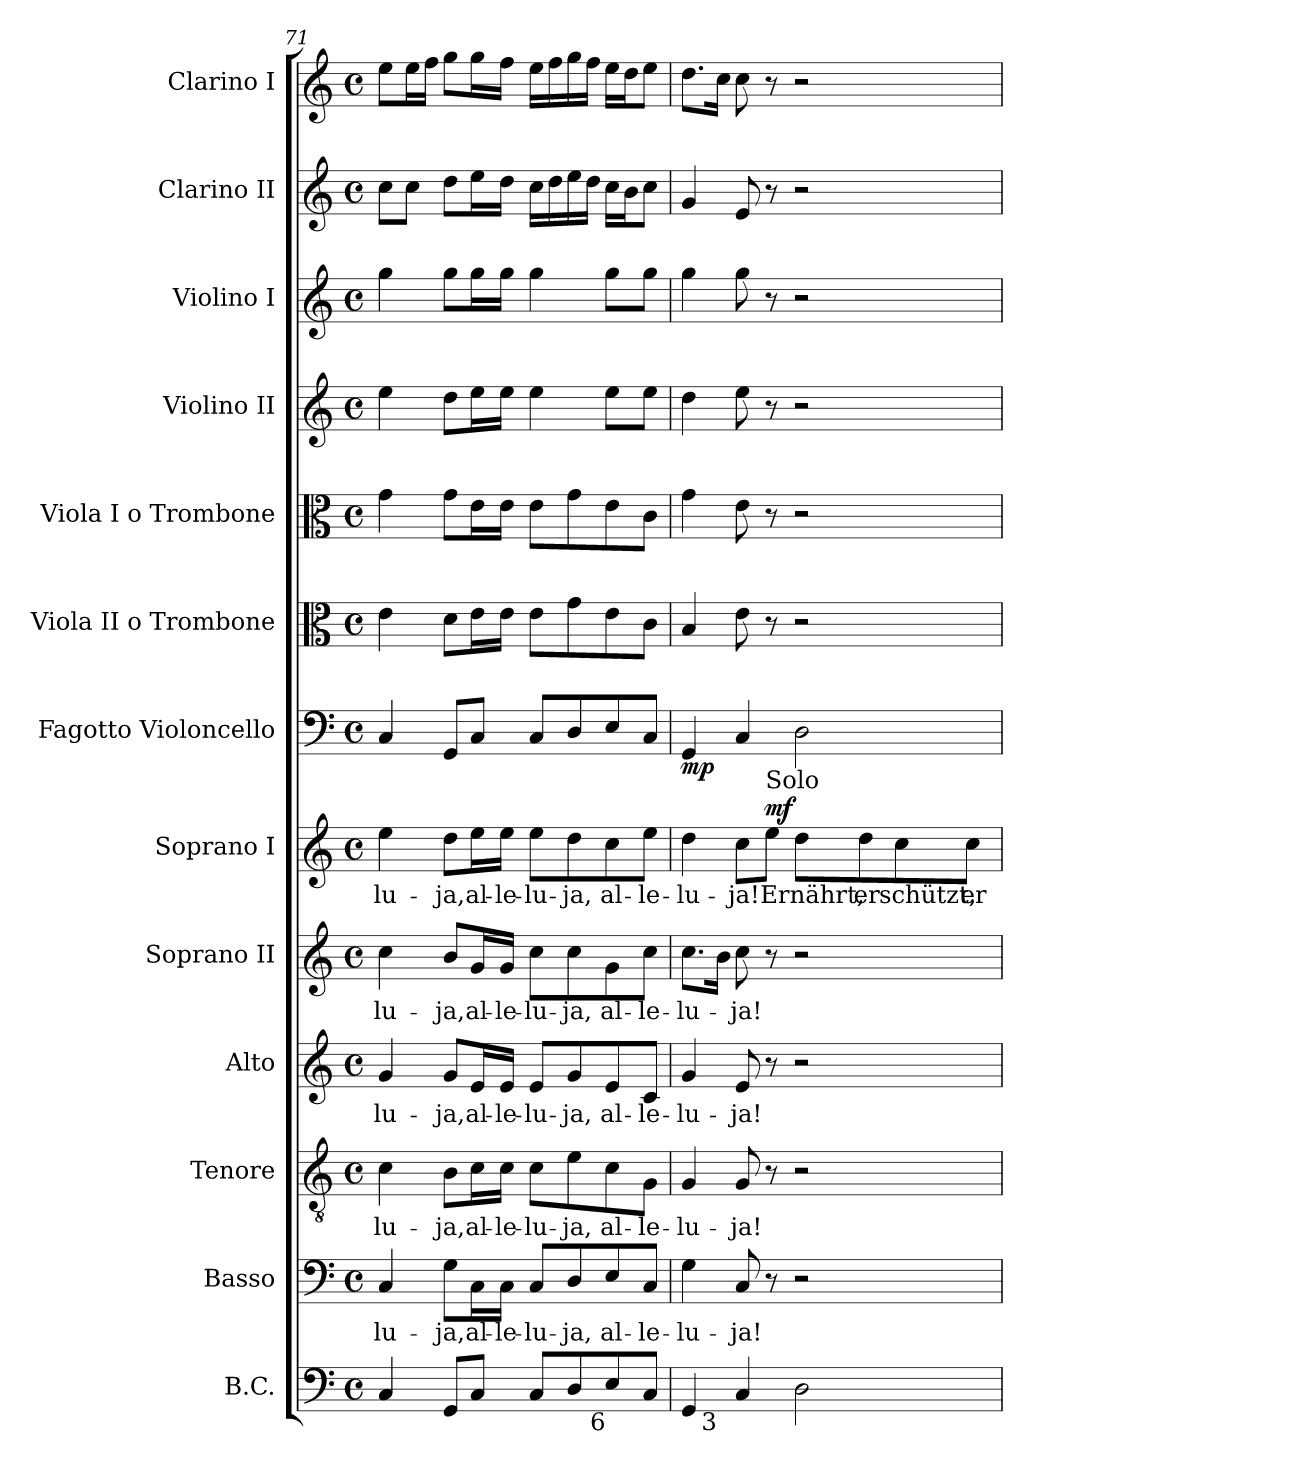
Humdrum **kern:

**kern	**kern	**text	**kern	**text	**kern	**text	**kern	**text	**kern	**text	**dynam	**kern	**dynam	**kern	**kern	**kern	**kern	**kern	**kern
*part13	*part12	*part12	*part11	*part11	*part10	*part10	*part9	*part9	*part8	*part8	*part8	*part7	*part7	*part6	*part5	*part4	*part3	*part2	*part1
*staff13	*staff12	*staff12	*staff11	*staff11	*staff10	*staff10	*staff9	*staff9	*staff8	*staff8	*staff8	*staff7	*staff7	*staff6	*staff5	*staff4	*staff3	*staff2	*staff1
*I"B.C.	*I"Basso	*	*I"Tenore	*	*I"Alto	*	*I"Soprano II	*	*I"Soprano I	*	*	*I"Fagotto Violoncello	*	*I"Viola II o Trombone	*I"Viola I o Trombone	*I"Violino II	*I"Violino I	*I"Clarino II	*I"Clarino I
*	*I'B.	*	*I'T.	*	*	*	*I'S.	*	*I'S.	*	*	*I'Fg.	*	*I'Vla.	*I'Vla.	*I'Vln. II	*I'Vln. I	*	*
*clefF4	*clefF4	*	*clefGv2	*	*clefG2	*	*clefG2	*	*clefG2	*	*	*clefF4	*	*clefC3	*clefC3	*clefG2	*clefG2	*clefG2	*clefG2
*	*	*	*ITrd7c12	*	*	*	*	*	*	*	*	*	*	*	*	*	*	*	*
*k[]	*k[]	*	*k[]	*	*k[]	*	*k[]	*	*k[]	*	*	*k[]	*	*k[]	*k[]	*k[]	*k[]	*k[]	*k[]
*C:	*C:	*	*C:	*	*C:	*	*C:	*	*C:	*	*	*C:	*	*C:	*C:	*C:	*C:	*C:	*C:
*M4/4	*M4/4	*	*M4/4	*	*M4/4	*	*M4/4	*	*M4/4	*	*	*M4/4	*	*M4/4	*M4/4	*M4/4	*M4/4	*M4/4	*M4/4
*met(c)	*met(c)	*	*met(c)	*	*met(c)	*	*met(c)	*	*met(c)	*	*	*met(c)	*	*met(c)	*met(c)	*met(c)	*met(c)	*met(c)	*met(c)
=71	=71	=71	=71	=71	=71	=71	=71	=71	=71	=71	=71	=71	=71	=71	=71	=71	=71	=71	=71
!	!	!LO:LY:b:color=#000000	!	!	!	!	!	!	!	!	!	!	!	!	!	!	!	!	!
!	!	!	!	!LO:LY:b:color=#000000	!	!	!	!	!	!	!	!	!	!	!	!	!	!	!
!	!	!	!	!	!	!LO:LY:b:color=#000000	!	!	!	!	!	!	!	!	!	!	!	!	!
!	!	!	!	!	!	!	!	!LO:LY:b:color=#000000	!	!	!	!	!	!	!	!	!	!	!
!	!	!	!	!	!	!	!	!	!	!LO:LY:b:color=#000000	!	!	!	!	!	!	!	!	!
4Ci/	4Ci/	-lu-	4Ci\	-lu-	4gi/	-lu-	4cci\	-lu-	4eei\	-lu-	.	4Ci/	.	4ei\	4gi\	4eei\	4ggi\	8cci\L	8eei\L
.	.	.	.	.	.	.	.	.	.	.	.	.	.	.	.	.	.	8cci\J	16eei\L
.	.	.	.	.	.	.	.	.	.	.	.	.	.	.	.	.	.	.	16ffi\JJ
!	!	!LO:LY:b:color=#000000	!	!	!	!	!	!	!	!	!	!	!	!	!	!	!	!	!
!	!	!	!	!LO:LY:b:color=#000000	!	!	!	!	!	!	!	!	!	!	!	!	!	!	!
!	!	!	!	!	!	!LO:LY:b:color=#000000	!	!	!	!	!	!	!	!	!	!	!	!	!
!	!	!	!	!	!	!	!	!LO:LY:b:color=#000000	!	!	!	!	!	!	!	!	!	!	!
!	!	!	!	!	!	!	!	!	!	!LO:LY:b:color=#000000	!	!	!	!	!	!	!	!	!
8GGi/L	8Gi\L	-ja,	8BBi\L	-ja,	8gi/L	-ja,	8bi/L	-ja,	8ddi\L	-ja,	.	8GGi/L	.	8di\L	8gi\L	8ddi\L	8ggi\L	8ddi\L	8ggi\L
!	!	!LO:LY:b:color=#000000	!	!	!	!	!	!	!	!	!	!	!	!	!	!	!	!	!
!	!	!	!	!LO:LY:b:color=#000000	!	!	!	!	!	!	!	!	!	!	!	!	!	!	!
!	!	!	!	!	!	!LO:LY:b:color=#000000	!	!	!	!	!	!	!	!	!	!	!	!	!
!	!	!	!	!	!	!	!	!LO:LY:b:color=#000000	!	!	!	!	!	!	!	!	!	!	!
!	!	!	!	!	!	!	!	!	!	!LO:LY:b:color=#000000	!	!	!	!	!	!	!	!	!
8Ci/J	16Ci\L	al-	16Ci\L	al-	16ei/L	al-	16gi/L	al-	16eei\L	al-	.	8Ci/J	.	16ei\L	16ei\L	16eei\L	16ggi\L	16eei\L	16ggi\L
!	!	!LO:LY:b:color=#000000	!	!	!	!	!	!	!	!	!	!	!	!	!	!	!	!	!
!	!	!	!	!LO:LY:b:color=#000000	!	!	!	!	!	!	!	!	!	!	!	!	!	!	!
!	!	!	!	!	!	!LO:LY:b:color=#000000	!	!	!	!	!	!	!	!	!	!	!	!	!
!	!	!	!	!	!	!	!	!LO:LY:b:color=#000000	!	!	!	!	!	!	!	!	!	!	!
!	!	!	!	!	!	!	!	!	!	!LO:LY:b:color=#000000	!	!	!	!	!	!	!	!	!
.	16Ci\JJ	-le-	16Ci\JJ	-le-	16ei/JJ	-le-	16gi/JJ	-le-	16eei\JJ	-le-	.	.	.	16ei\JJ	16ei\JJ	16eei\JJ	16ggi\JJ	16ddi\JJ	16ffi\JJ
!	!	!LO:LY:b:color=#000000	!	!	!	!	!	!	!	!	!	!	!	!	!	!	!	!	!
!	!	!	!	!LO:LY:b:color=#000000	!	!	!	!	!	!	!	!	!	!	!	!	!	!	!
!	!	!	!	!	!	!LO:LY:b:color=#000000	!	!	!	!	!	!	!	!	!	!	!	!	!
!	!	!	!	!	!	!	!	!LO:LY:b:color=#000000	!	!	!	!	!	!	!	!	!	!	!
!	!	!	!	!	!	!	!	!	!	!LO:LY:b:color=#000000	!	!	!	!	!	!	!	!	!
8Ci/L	8Ci/L	-lu-	8Ci\L	-lu-	8ei/L	-lu-	8cci\L	-lu-	8eei\L	-lu-	.	8Ci/L	.	8ei\L	8ei\L	4eei\	4ggi\	16cci\LL	16eei\LL
.	.	.	.	.	.	.	.	.	.	.	.	.	.	.	.	.	.	16ddi\	16ffi\
!	!	!LO:LY:b:color=#000000	!	!	!	!	!	!	!	!	!	!	!	!	!	!	!	!	!
!	!	!	!	!LO:LY:b:color=#000000	!	!	!	!	!	!	!	!	!	!	!	!	!	!	!
!	!	!	!	!	!	!LO:LY:b:color=#000000	!	!	!	!	!	!	!	!	!	!	!	!	!
!	!	!	!	!	!	!	!	!LO:LY:b:color=#000000	!	!	!	!	!	!	!	!	!	!	!
!	!	!	!	!	!	!	!	!	!	!LO:LY:b:color=#000000	!	!	!	!	!	!	!	!	!
8Di/	8Di/	-ja,	8Ei\	-ja,	8gi/	-ja,	8cci\	-ja,	8ddi\	-ja,	.	8Di/	.	8gi\	8gi\	.	.	16eei\	16ggi\
.	.	.	.	.	.	.	.	.	.	.	.	.	.	.	.	.	.	16ddi\JJ	16ffi\JJ
!	!	!LO:LY:b:color=#000000	!	!	!	!	!	!	!	!	!	!	!	!	!	!	!	!	!
!	!	!	!	!LO:LY:b:color=#000000	!	!	!	!	!	!	!	!	!	!	!	!	!	!	!
!	!	!	!	!	!	!LO:LY:b:color=#000000	!	!	!	!	!	!	!	!	!	!	!	!	!
!	!	!	!	!	!	!	!	!LO:LY:b:color=#000000	!	!	!	!	!	!	!	!	!	!	!
!LO:TX:b:rj:t=6	!	!	!	!	!	!	!	!	!	!	!	!	!	!	!	!	!	!	!
!	!	!	!	!	!	!	!	!	!	!LO:LY:b:color=#000000	!	!	!	!	!	!	!	!	!
8Ei/	8Ei/	al-	8Ci\	al-	8ei/	al-	8gi\	al-	8cci\	al-	.	8Ei/	.	8ei\	8ei\	8eei\L	8ggi\L	16cci\LL	16eei\LL
.	.	.	.	.	.	.	.	.	.	.	.	.	.	.	.	.	.	16bi\J	16ddi\J
!	!	!LO:LY:b:color=#000000	!	!	!	!	!	!	!	!	!	!	!	!	!	!	!	!	!
!	!	!	!	!LO:LY:b:color=#000000	!	!	!	!	!	!	!	!	!	!	!	!	!	!	!
!	!	!	!	!	!	!LO:LY:b:color=#000000	!	!	!	!	!	!	!	!	!	!	!	!	!
!	!	!	!	!	!	!	!	!LO:LY:b:color=#000000	!	!	!	!	!	!	!	!	!	!	!
!	!	!	!	!	!	!	!	!	!	!LO:LY:b:color=#000000	!	!	!	!	!	!	!	!	!
8Ci/J	8Ci/J	-le-	8GGi\J	-le-	8ci/J	-le-	8cci\J	-le-	8eei\J	-le-	.	8Ci/J	.	8ci\J	8ci\J	8eei\J	8ggi\J	8cci\J	8eei\J
=72	=72	=72	=72	=72	=72	=72	=72	=72	=72	=72	=72	=72	=72	=72	=72	=72	=72	=72	=72
!	!	!LO:LY:b:color=#000000	!	!	!	!	!	!	!	!	!	!	!	!	!	!	!	!	!
!	!	!	!	!LO:LY:b:color=#000000	!	!	!	!	!	!	!	!	!	!	!	!	!	!	!
!	!	!	!	!	!	!LO:LY:b:color=#000000	!	!	!	!	!	!	!	!	!	!	!	!	!
!	!	!	!	!	!	!	!	!LO:LY:b:color=#000000	!	!	!	!	!	!	!	!	!	!	!
!LO:TX:b:rj:t=4	!	!	!	!	!	!	!	!	!	!	!	!	!	!	!	!	!	!	!
!	!	!	!	!	!	!	!	!	!	!LO:LY:b:color=#000000	!	!	!	!	!	!	!	!	!
*^	*	*	*	*	*	*	*	*	*	*	*	*	*	*	*	*	*	*	*
4GGi/	8.ryy	4Gi\	-lu-	4GGi/	-lu-	4gi/	-lu-	8.cci\L	-lu-	4ddi\	-lu-	.	4GGi/	mp	4Bi/	4gi\	4ddi\	4ggi\	4gi/	8.ddi\L
!	!LO:TX:b:rj:t=3	!	!	!	!	!	!	!	!	!	!	!	!	!	!	!	!	!	!	!
.	2ryy	.	.	.	.	.	.	16bi\Jk	.	.	.	.	.	.	.	.	.	.	.	16cci\Jk
!	!	!	!LO:LY:b:color=#000000	!	!	!	!	!	!	!	!	!	!	!	!	!	!	!	!	!
!	!	!	!	!	!LO:LY:b:color=#000000	!	!	!	!	!	!	!	!	!	!	!	!	!	!	!
!	!	!	!	!	!	!	!LO:LY:b:color=#000000	!	!	!	!	!	!	!	!	!	!	!	!	!
!	!	!	!	!	!	!	!	!	!LO:LY:b:color=#000000	!	!	!	!	!	!	!	!	!	!	!
!	!	!	!	!	!	!	!	!	!	!	!LO:LY:b:color=#000000	!	!	!	!	!	!	!	!	!
4Ci/	.	8Ci/	-ja!	8GGi/	-ja!	8ei/	-ja!	8cci\	-ja!	8cci\L	-ja!	.	4Ci/	.	8ei\	8ei\	8eei\	8ggi\	8ei/	8cci\
!	!	!	!	!	!	!	!	!	!	!LO:TX:a:t=Solo	!	!	!	!	!	!	!	!	!	!
!	!	!	!	!	!	!	!	!	!	!	!LO:LY:b:color=#000000	!	!	!	!	!	!	!	!	!
.	.	8r	.	8r	.	8r	.	8r	.	8eei\J	Er	mf	.	.	8r	8r	8r	8r	8r	8r
!	!	!	!	!	!	!	!	!	!	!	!LO:LY:b:color=#000000	!	!	!	!	!	!	!	!	!
2Di\	.	2r	.	2r	.	2r	.	2r	.	8ddi\L	nährt,	.	2Di\	.	2r	2r	2r	2r	2r	2r
!	!	!	!	!	!	!	!	!	!	!	!LO:LY:b:color=#000000	!	!	!	!	!	!	!	!	!
.	.	.	.	.	.	.	.	.	.	8ddi\	er	.	.	.	.	.	.	.	.	.
.	4ryy	.	.	.	.	.	.	.	.	.	.	.	.	.	.	.	.	.	.	.
!	!	!	!	!	!	!	!	!	!	!	!LO:LY:b:color=#000000	!	!	!	!	!	!	!	!	!
.	.	.	.	.	.	.	.	.	.	8cci\	schützt,	.	.	.	.	.	.	.	.	.
!	!	!	!	!	!	!	!	!	!	!	!LO:LY:b:color=#000000	!	!	!	!	!	!	!	!	!
.	.	.	.	.	.	.	.	.	.	8cci\J	er	.	.	.	.	.	.	.	.	.
.	16ryy	.	.	.	.	.	.	.	.	.	.	.	.	.	.	.	.	.	.	.
*v	*v	*	*	*	*	*	*	*	*	*	*	*	*	*	*	*	*	*	*	*
=	=	=	=	=	=	=	=	=	=	=	=	=	=	=	=	=	=	=	=
*-	*-	*-	*-	*-	*-	*-	*-	*-	*-	*-	*-	*-	*-	*-	*-	*-	*-	*-	*-
